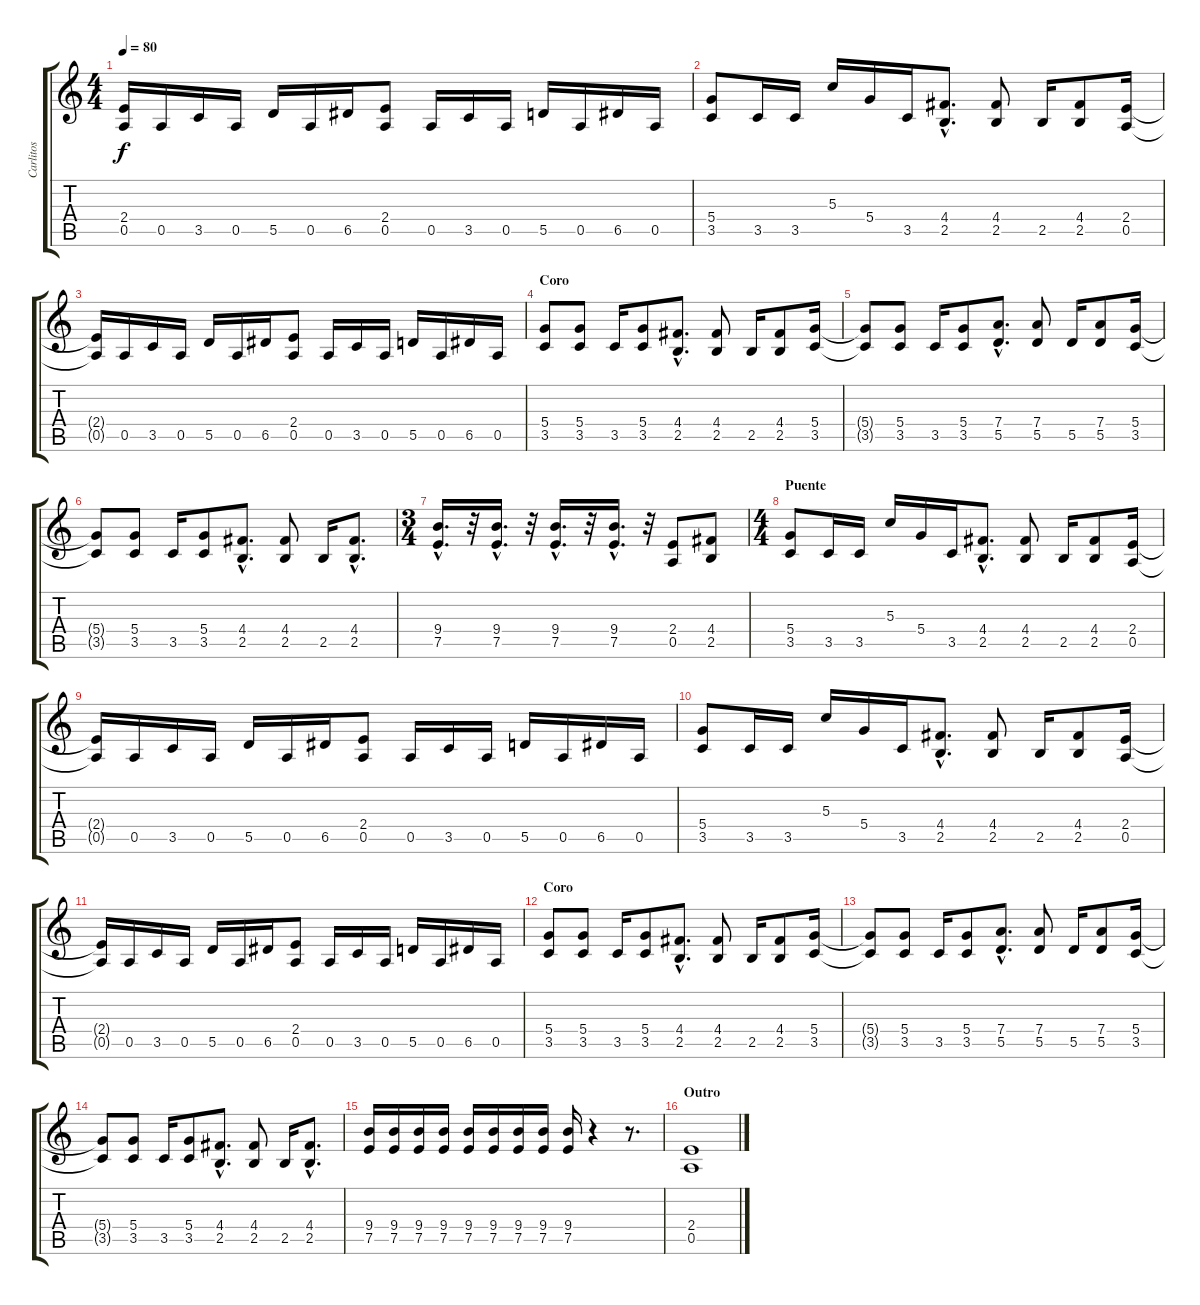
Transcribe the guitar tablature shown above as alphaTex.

\track ("Carlitos" "Carlitos") {instrument distortionguitar}
\staff {score tabs}
\tuning (E4 B3 G3 D3 A2 E2) {hide}
\ts (4 4)
\tempo 80
\clef g2
\ks c
(2.4{t} 0.5{t}).16{dy f} 0.5.16 3.5.16 0.5.16 5.5.16 0.5.16 6.5.16 (2.4 0.5).8 0.5.16 3.5.16 0.5.16 5.5.16 0.5.16 6.5.16 0.5.16 |
(5.4 3.5).8 3.5.16 3.5.16 5.3.16 5.4.16 3.5.16 (4.4{hac} 2.5{hac}).8{d} (4.4 2.5).8 2.5.16 (4.4 2.5).8 (2.4 0.5).16 |
(2.4{t} 0.5{t}).16 0.5.16 3.5.16 0.5.16 5.5.16 0.5.16 6.5.16 (2.4 0.5).8 0.5.16 3.5.16 0.5.16 5.5.16 0.5.16 6.5.16 0.5.16 |
\section ("" "Coro")
(5.4 3.5).8 (5.4 3.5).8 3.5.16 (5.4 3.5).8 (4.4{hac} 2.5{hac}).8{d} (4.4 2.5).8 2.5.16 (4.4 2.5).8 (5.4 3.5).16 |
(5.4{t} 3.5{t}).8 (5.4 3.5).8 3.5.16 (5.4 3.5).8 (7.4{hac} 5.5{hac}).8{d} (7.4 5.5).8 5.5.16 (7.4 5.5).8 (5.4 3.5).16 |
(5.4{t} 3.5{t}).8 (5.4 3.5).8 3.5.16 (5.4 3.5).8 (4.4{hac} 2.5{hac}).8{d} (4.4 2.5).8 2.5.16 (4.4{hac} 2.5{hac}).8{d} |
\ts (3 4)
(9.4{hac} 7.5{hac}).16{d} r.32 (9.4{hac} 7.5{hac}).16{d} r.32 (9.4{hac} 7.5{hac}).16{d} r.32 (9.4{hac} 7.5{hac}).16{d} r.32 (2.4 0.5).8 (4.4 2.5).8 |
\ts (4 4)
\section ("" "Puente")
(5.4 3.5).8 3.5.16 3.5.16 5.3.16 5.4.16 3.5.16 (4.4{hac} 2.5{hac}).8{d} (4.4 2.5).8 2.5.16 (4.4 2.5).8 (2.4 0.5).16 |
(2.4{t} 0.5{t}).16 0.5.16 3.5.16 0.5.16 5.5.16 0.5.16 6.5.16 (2.4 0.5).8 0.5.16 3.5.16 0.5.16 5.5.16 0.5.16 6.5.16 0.5.16 |
(5.4 3.5).8 3.5.16 3.5.16 5.3.16 5.4.16 3.5.16 (4.4{hac} 2.5{hac}).8{d} (4.4 2.5).8 2.5.16 (4.4 2.5).8 (2.4 0.5).16 |
(2.4{t} 0.5{t}).16 0.5.16 3.5.16 0.5.16 5.5.16 0.5.16 6.5.16 (2.4 0.5).8 0.5.16 3.5.16 0.5.16 5.5.16 0.5.16 6.5.16 0.5.16 |
\section ("" "Coro")
(5.4 3.5).8 (5.4 3.5).8 3.5.16 (5.4 3.5).8 (4.4{hac} 2.5{hac}).8{d} (4.4 2.5).8 2.5.16 (4.4 2.5).8 (5.4 3.5).16 |
(5.4{t} 3.5{t}).8 (5.4 3.5).8 3.5.16 (5.4 3.5).8 (7.4{hac} 5.5{hac}).8{d} (7.4 5.5).8 5.5.16 (7.4 5.5).8 (5.4 3.5).16 |
(5.4{t} 3.5{t}).8 (5.4 3.5).8 3.5.16 (5.4 3.5).8 (4.4{hac} 2.5{hac}).8{d} (4.4 2.5).8 2.5.16 (4.4{hac} 2.5{hac}).8{d} |
(9.4 7.5).16 (9.4 7.5).16 (9.4 7.5).16 (9.4 7.5).16 (9.4 7.5).16 (9.4 7.5).16 (9.4 7.5).16 (9.4 7.5).16 (9.4 7.5).16 r.4 r.8{d} |
\section ("" "Outro")
(2.4 0.5).1
